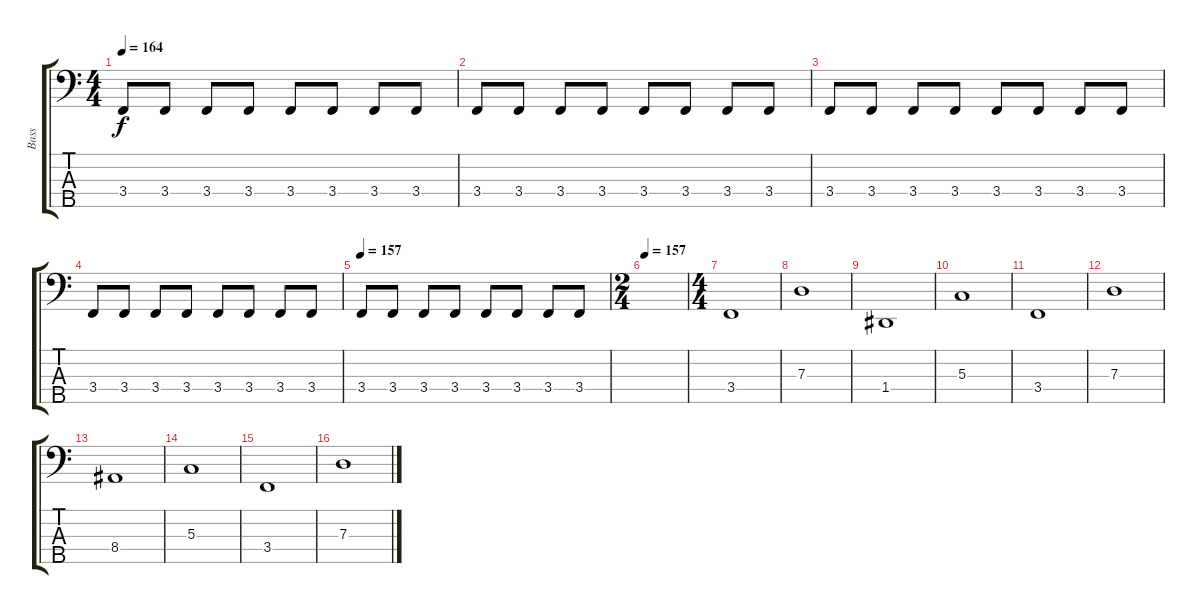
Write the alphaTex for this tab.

\track ("Bass" "Bass") {instrument electricbassfinger}
\staff {score tabs}
\tuning (F2 C2 G1 D1 A0) {hide}
\ts (4 4)
\tempo 164
\clef f4
\ks c
3.4.8{dy f} 3.4.8 3.4.8 3.4.8 3.4.8 3.4.8 3.4.8 3.4.8 |
3.4.8 3.4.8 3.4.8 3.4.8 3.4.8 3.4.8 3.4.8 3.4.8 |
3.4.8 3.4.8 3.4.8 3.4.8 3.4.8 3.4.8 3.4.8 3.4.8 |
3.4.8 3.4.8 3.4.8 3.4.8 3.4.8 3.4.8 3.4.8 3.4.8 |
\tempo 157
3.4.8 3.4.8 3.4.8 3.4.8 3.4.8 3.4.8 3.4.8 3.4.8 |
\ts (2 4)
\tempo 157
|
\ts (4 4)
3.4.1 |
7.3.1 |
1.4.1 |
5.3.1 |
3.4.1 |
7.3.1 |
8.4.1 |
5.3.1 |
3.4.1 |
7.3.1
